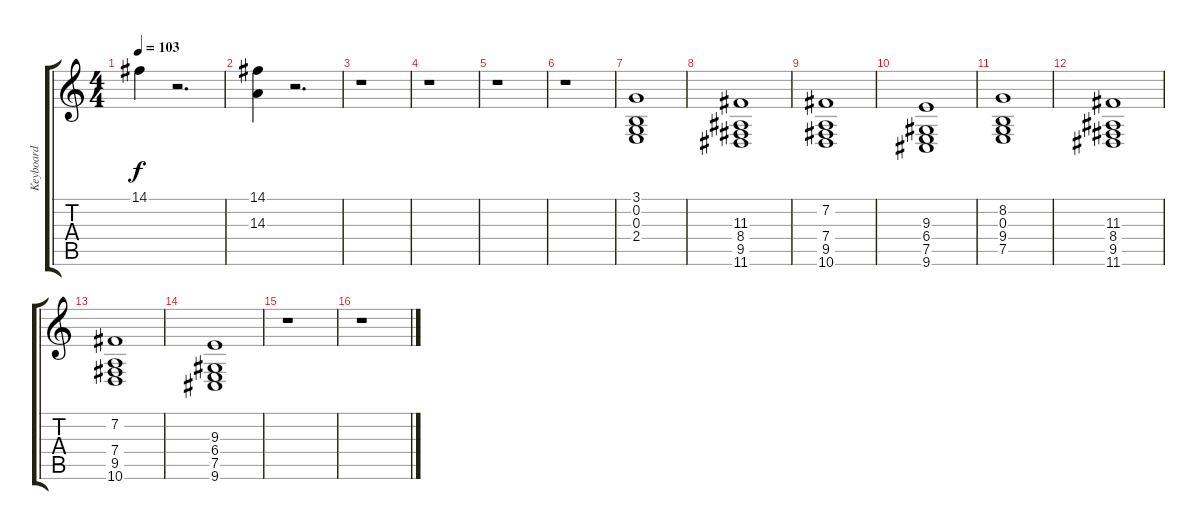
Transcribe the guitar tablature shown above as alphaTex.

\track ("Keyboard" "Keyboard") {instrument timpani}
\staff {score tabs}
\tuning (E4 B3 G3 D3 A2 E2) {hide}
\ts (4 4)
\tempo 103
\clef g2
\ks c
14.1.4{dy f} r.2{d} |
(14.1 14.3).4 r.2{d} |
r.1 |
r.1 |
r.1 |
r.1 |
(3.1 0.2 0.3 2.4).1 |
(11.3 8.4 9.5 11.6).1 |
(7.2 7.4 9.5 10.6).1 |
(9.3 6.4 7.5 9.6).1 |
(8.2 0.3 9.4 7.5).1 |
(11.3 8.4 9.5 11.6).1 |
(7.2 7.4 9.5 10.6).1 |
(9.3 6.4 7.5 9.6).1 |
r.1 |
r.1
